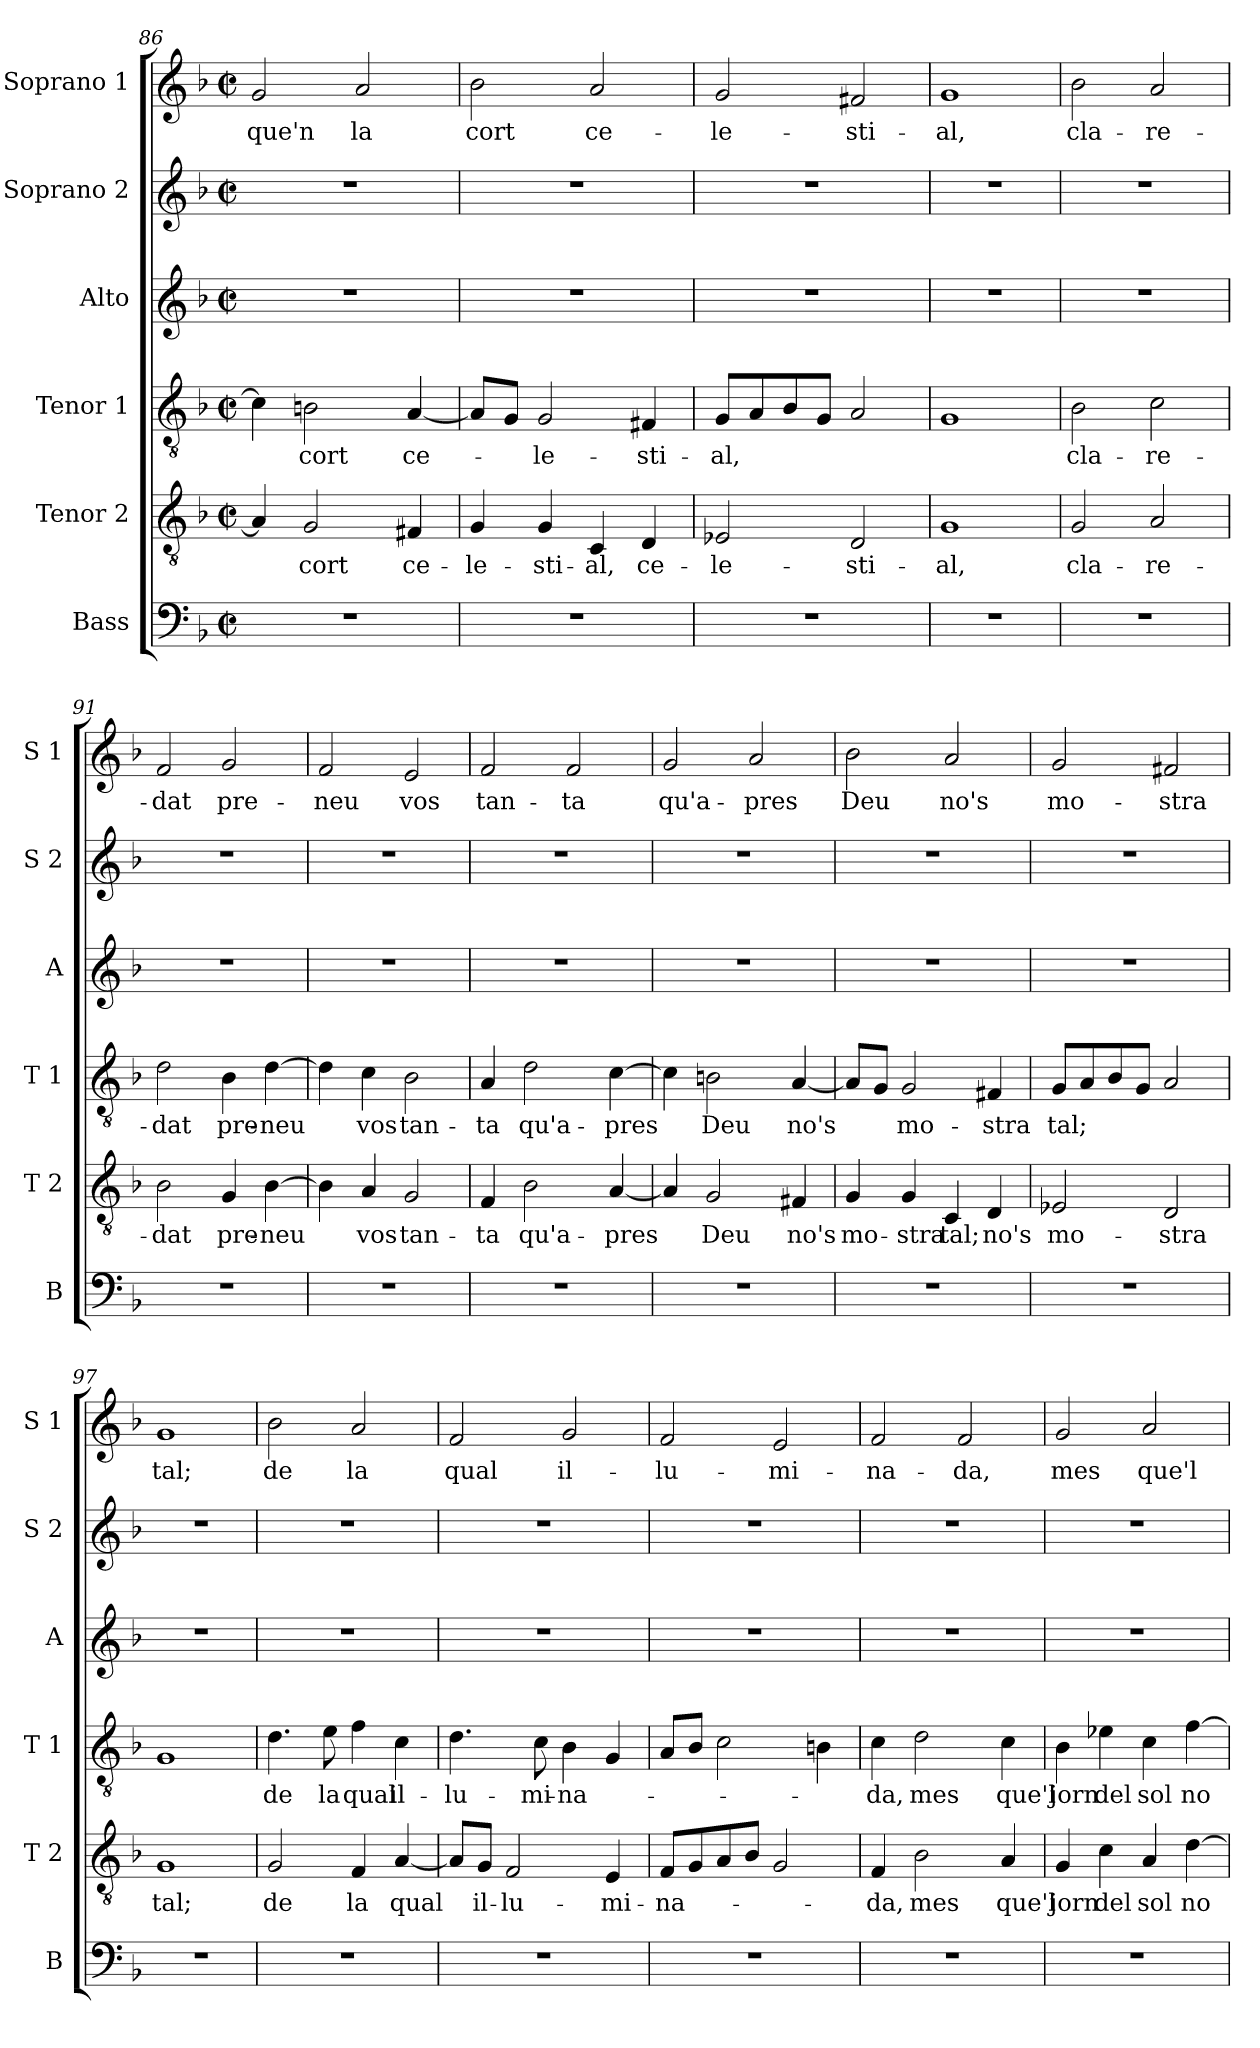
**kern	**kern	**text	**kern	**text	**kern	**kern	**kern	**text
*part6	*part5	*part5	*part4	*part4	*part3	*part2	*part1	*part1
*staff6	*staff5	*staff5	*staff4	*staff4	*staff3	*staff2	*staff1	*staff1
*I"Bass	*I"Tenor 2	*	*I"Tenor 1	*	*I"Alto	*I"Soprano 2	*I"Soprano 1	*
*I'B	*I'T 2	*	*I'T 1	*	*I'A	*I'S 2	*I'S 1	*
*clefF4	*clefGv2	*	*clefGv2	*	*clefG2	*clefG2	*clefG2	*
*k[b-]	*k[b-]	*	*k[b-]	*	*k[b-]	*k[b-]	*k[b-]	*
*F:	*F:	*	*F:	*	*F:	*F:	*F:	*
*M2/2	*M2/2	*	*M2/2	*	*M2/2	*M2/2	*M2/2	*
*met(c|)	*met(c|)	*	*met(c|)	*	*met(c|)	*met(c|)	*met(c|)	*
=86	=86	=86	=86	=86	=86	=86	=86	=86
1r	4A/]	.	4c\]	.	1r	1r	2g/	que'n
.	2G/	cort	2Bn\	cort	.	.	.	.
.	.	.	.	.	.	.	2a/	la
.	4F#X/	ce-	[4A/	ce-	.	.	.	.
=87	=87	=87	=87	=87	=87	=87	=87	=87
1r	4G/	-le-	8A/L]	.	1r	1r	2b-\	cort
.	.	.	8G/J	.	.	.	.	.
.	4G/	-sti-	2G/	-le-	.	.	.	.
.	4C/	-al,	.	.	.	.	2a/	ce-
.	4D/	ce-	4F#X/	-sti-	.	.	.	.
=88	=88	=88	=88	=88	=88	=88	=88	=88
1r	2E-X/	-le-	8G/L	-al,	1r	1r	2g/	-le-
.	.	.	8A/	.	.	.	.	.
.	.	.	8B-/	.	.	.	.	.
.	.	.	8G/J	.	.	.	.	.
.	2D/	-sti-	2A/	.	.	.	2f#X/	-sti-
!!LO:LB:g=z
=89	=89	=89	=89	=89	=89	=89	=89	=89
1r	1G	-al,	1G	.	1r	1r	1g	-al,
=90	=90	=90	=90	=90	=90	=90	=90	=90
1r	2G/	cla-	2B-\	cla-	1r	1r	2b-\	cla-
.	2A/	-re-	2c\	-re-	.	.	2a/	-re-
=91	=91	=91	=91	=91	=91	=91	=91	=91
1r	2B-\	-dat	2d\	-dat	1r	1r	2f/	-dat
.	4G/	pre-	4B-\	pre-	.	.	2g/	pre-
.	[4B-\	-neu	[4d\	-neu	.	.	.	.
=92	=92	=92	=92	=92	=92	=92	=92	=92
1r	4B-\]	.	4d\]	.	1r	1r	2f/	-neu
.	4A/	vos	4c\	vos	.	.	.	.
.	2G/	tan-	2B-\	tan-	.	.	2e/	vos
=93	=93	=93	=93	=93	=93	=93	=93	=93
1r	4F/	-ta	4A/	-ta	1r	1r	2f/	tan-
.	2B-\	qu'a-	2d\	qu'a-	.	.	.	.
.	.	.	.	.	.	.	2f/	-ta
.	[4A/	-pres	[4c\	-pres	.	.	.	.
=94	=94	=94	=94	=94	=94	=94	=94	=94
1r	4A/]	.	4c\]	.	1r	1r	2g/	qu'a-
.	2G/	Deu	2Bn\	Deu	.	.	.	.
.	.	.	.	.	.	.	2a/	-pres
.	4F#X/	no's	[4A/	no's	.	.	.	.
=95	=95	=95	=95	=95	=95	=95	=95	=95
1r	4G/	mo-	8A/L]	.	1r	1r	2b-\	Deu
.	.	.	8G/J	.	.	.	.	.
.	4G/	-stra	2G/	mo-	.	.	.	.
.	4C/	tal;	.	.	.	.	2a/	no's
.	4D/	no's	4F#X/	-stra	.	.	.	.
!!LO:LB:g=z
=96	=96	=96	=96	=96	=96	=96	=96	=96
1r	2E-X/	mo-	8G/L	tal;	1r	1r	2g/	mo-
.	.	.	8A/	.	.	.	.	.
.	.	.	8B-/	.	.	.	.	.
.	.	.	8G/J	.	.	.	.	.
.	2D/	-stra	2A/	.	.	.	2f#X/	-stra
=97	=97	=97	=97	=97	=97	=97	=97	=97
1r	1G	tal;	1G	.	1r	1r	1g	tal;
=98	=98	=98	=98	=98	=98	=98	=98	=98
1r	2G/	de	4.d\	de	1r	1r	2b-\	de
.	.	.	8e\	la	.	.	.	.
.	4F/	la	4f\	qual	.	.	2a/	la
.	[4A/	qual	4c\	il-	.	.	.	.
=99	=99	=99	=99	=99	=99	=99	=99	=99
1r	8A/L]	.	4.d\	-lu-	1r	1r	2f/	qual
.	8G/J	il-	.	.	.	.	.	.
.	2F/	-lu-	.	.	.	.	.	.
.	.	.	8c\	-mi-	.	.	.	.
.	.	.	4B-\	-na-	.	.	2g/	il-
.	4E/	-mi-	4G/	.	.	.	.	.
=100	=100	=100	=100	=100	=100	=100	=100	=100
1r	8F/L	-na-	8A/L	.	1r	1r	2f/	-lu-
.	8G/	.	8B-/J	.	.	.	.	.
.	8A/	.	2c\	.	.	.	.	.
.	8B-/J	.	.	.	.	.	.	.
.	2G/	.	.	.	.	.	2e/	-mi-
.	.	.	4Bn\	.	.	.	.	.
=101	=101	=101	=101	=101	=101	=101	=101	=101
1r	4F/	-da,	4c\	-da,	1r	1r	2f/	-na-
.	2B-\	mes	2d\	mes	.	.	.	.
.	.	.	.	.	.	.	2f/	-da,
.	4A/	que'l	4c\	que'l	.	.	.	.
!!LO:PB:g=z
=102	=102	=102	=102	=102	=102	=102	=102	=102
1r	4G/	jorn	4B-\	jorn	1r	1r	2g/	mes
.	4c\	del	4e-X\	del	.	.	.	.
.	4A/	sol	4c\	sol	.	.	2a/	que'l
.	[4d\	no	[4f\	no	.	.	.	.
=	=	=	=	=	=	=	=	=
*-	*-	*-	*-	*-	*-	*-	*-	*-
